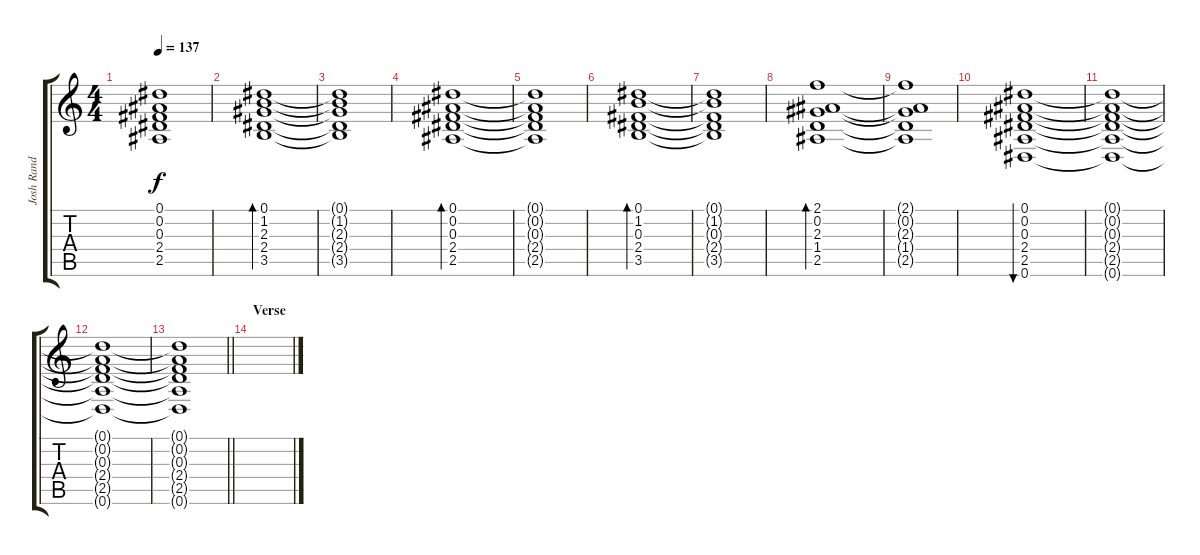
\track ("Josh Rand (Clean)" "Josh Rand ") {instrument electricguitarjazz}
\staff {score tabs}
\tuning (Eb4 Bb3 Gb3 Db3 Ab2 Eb2) {hide}
\ts (4 4)
\tempo 137
\clef g2
\ks c
(0.1{t} 0.2{t} 0.3{t} 2.4{t} 2.5{t}).1{dy f} |
(0.1 1.2 2.3 2.4 3.5).1{bd 240} |
(0.1{t} 1.2{t} 2.3{t} 2.4{t} 3.5{t}).1 |
(0.1 0.2 0.3 2.4 2.5).1{bd 240} |
(0.1{t} 0.2{t} 0.3{t} 2.4{t} 2.5{t}).1 |
(0.1 1.2 0.3 2.4 3.5).1{bd 240} |
(0.1{t} 1.2{t} 0.3{t} 2.4{t} 3.5{t}).1 |
(2.1 0.2 2.3 1.4 2.5).1{bd 240} |
(2.1{t} 0.2{t} 2.3{t} 1.4{t} 2.5{t}).1 |
(0.1 0.2 0.3 2.4 2.5 0.6).1{bu 240} |
(0.1{t} 0.2{t} 0.3{t} 2.4{t} 2.5{t} 0.6{t}).1 |
(0.1{t} 0.2{t} 0.3{t} 2.4{t} 2.5{t} 0.6{t}).1 |
\barLineRight lightlight
(0.1{t} 0.2{t} 0.3{t} 2.4{t} 2.5{t} 0.6{t}).1 |
\section ("" "Verse")
